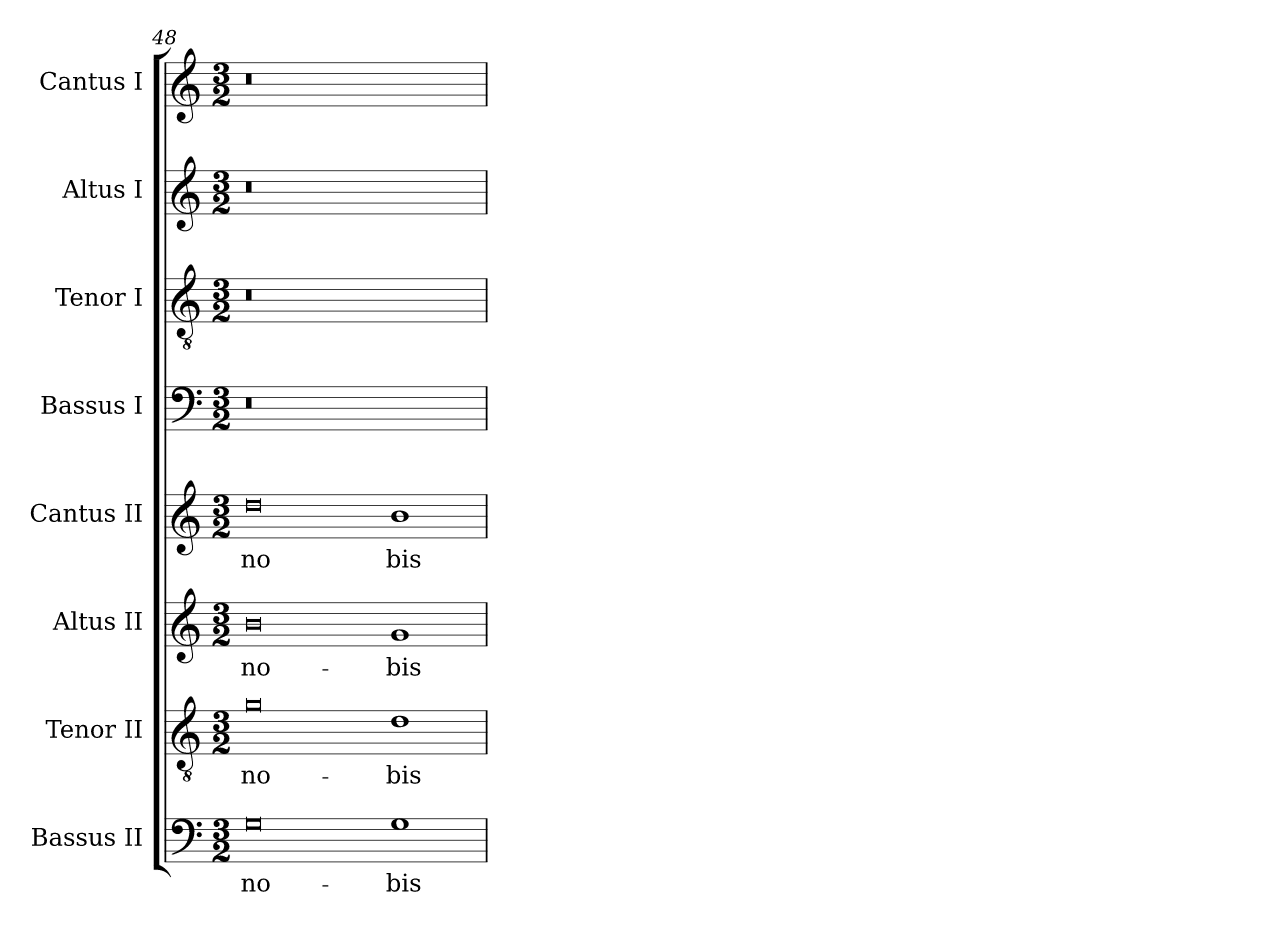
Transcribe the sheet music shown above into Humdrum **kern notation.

**kern	**text	**kern	**text	**kern	**text	**kern	**text	**kern	**kern	**kern	**kern
*part8	*part8	*part7	*part7	*part6	*part6	*part5	*part5	*part4	*part3	*part2	*part1
*staff8	*staff8	*staff7	*staff7	*staff6	*staff6	*staff5	*staff5	*staff4	*staff3	*staff2	*staff1
*I"Bassus II	*	*I"Tenor II	*	*I"Altus II	*	*I"Cantus II	*	*I"Bassus I	*I"Tenor I	*I"Altus I	*I"Cantus I
*clefF4	*	*clefGv2	*	*clefG2	*	*clefG2	*	*clefF4	*clefGv2	*clefG2	*clefG2
*	*	*	*	*k[]	*	*	*	*	*	*	*
*	*	*	*	*C:	*	*	*	*	*	*	*
*M3/2	*	*M3/2	*	*M3/2	*	*M3/2	*	*M3/2	*M3/2	*M3/2	*M3/2
=48	=48	=48	=48	=48	=48	=48	=48	=48	=48	=48	=48
!	!LO:LY:b:cj	!	!LO:LY:b:cj	!	!LO:LY:b:cj	!	!LO:LY:b:cj	!	!	!	!
0G	no-	0g	no-	0b	no-	0dd	no	0.r	0.r	0.r	0.r
!	!LO:LY:b:cj	!	!LO:LY:b:cj	!	!LO:LY:b:cj	!	!LO:LY:b:cj	!	!	!	!
1G	-bis	1d	-bis	1g	-bis	1b	bis	.	.	.	.
=	=	=	=	=	=	=	=	=	=	=	=
*-	*-	*-	*-	*-	*-	*-	*-	*-	*-	*-	*-
